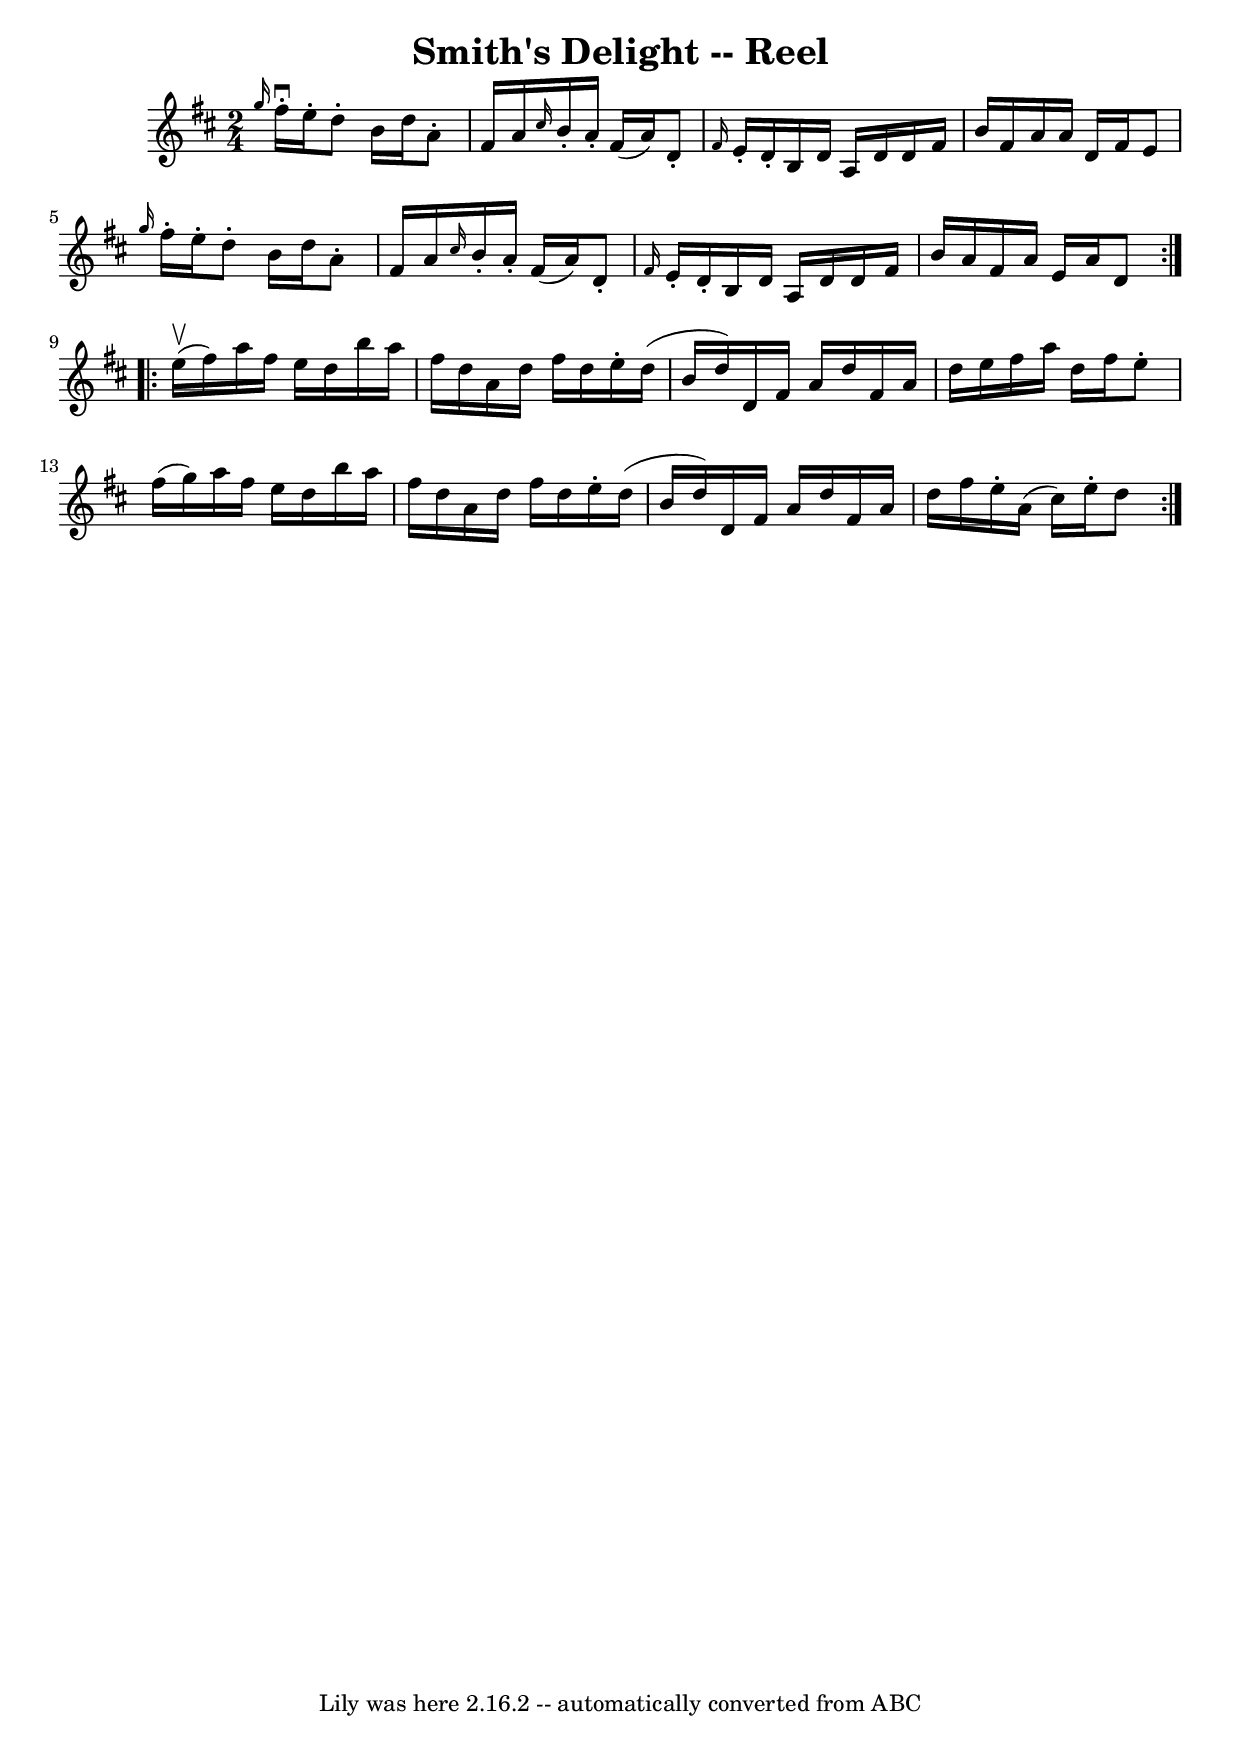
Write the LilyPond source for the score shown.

\version "2.7.40"
\include "Mammoth.ily"
\header {
	%% book = "Ryan's Mammoth Collection"
	crossRefNumber = "1"
	footnotes = "\\\\AKA Kitty's Wedding -- Hornpipe\\\\135"
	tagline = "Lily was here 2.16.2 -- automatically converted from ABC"
	title = "Smith's Delight -- Reel"
}
voicedefault =  {


\repeat volta 2 {
\time 2/4 \key d \major   \grace { g''16  } fis''16^\downbow-. e''16 -. 
|
 d''8 -. b'16 d''16 a'8 -. fis'16 a'16    |
 
\grace { cis''16  } b'16 -. a'16 -. fis'16 (a'16) d'8 -. 
\grace { fis'16  } e'16 -. d'16 -.   |
 b16 d'16 a16    
d'16 d'16 fis'16 b'16 fis'16    |
 a'16 a'16 d'16    
fis'16 e'8  \grace { g''16  } fis''16 -. e''16 -.   |
 d''8 
-. b'16 d''16 a'8 -. fis'16 a'16    |
 \grace { cis''16  
} b'16 -. a'16 -. fis'16 (a'16) d'8 -. \grace { fis'16  }   
e'16 -. d'16 -.   |
 b16 d'16 a16 d'16 d'16 fis'16    
b'16 a'16    |
 fis'16 a'16 e'16 a'16 d'8    
} \repeat volta 2 { e''16^\upbow(fis''16) |
 a''16    
fis''16 e''16 d''16 b''16 a''16 fis''16 d''16    |
   
a'16 d''16 fis''16 d''16 e''16 -. d''16 (b'16 d''16)   
|
 d'16 fis'16 a'16 d''16 fis'16 a'16 d''16 e''16  
  |
 fis''16 a''16 d''16 fis''16 e''8 -. fis''16 (
g''16)   |
 a''16 fis''16 e''16 d''16 b''16 a''16   
 fis''16 d''16    |
 a'16 d''16 fis''16 d''16 e''16 -.   
d''16 (b'16 d''16)   |
 d'16 fis'16 a'16 d''16    
fis'16 a'16 d''16 fis''16    |
 e''16 -. a'16 (cis''16  
-) e''16 -. d''8    }   
}

\score{
    <<

	\context Staff="default"
	{
	    \voicedefault 
	}

    >>
	\layout {
	}
	\midi {}
}
